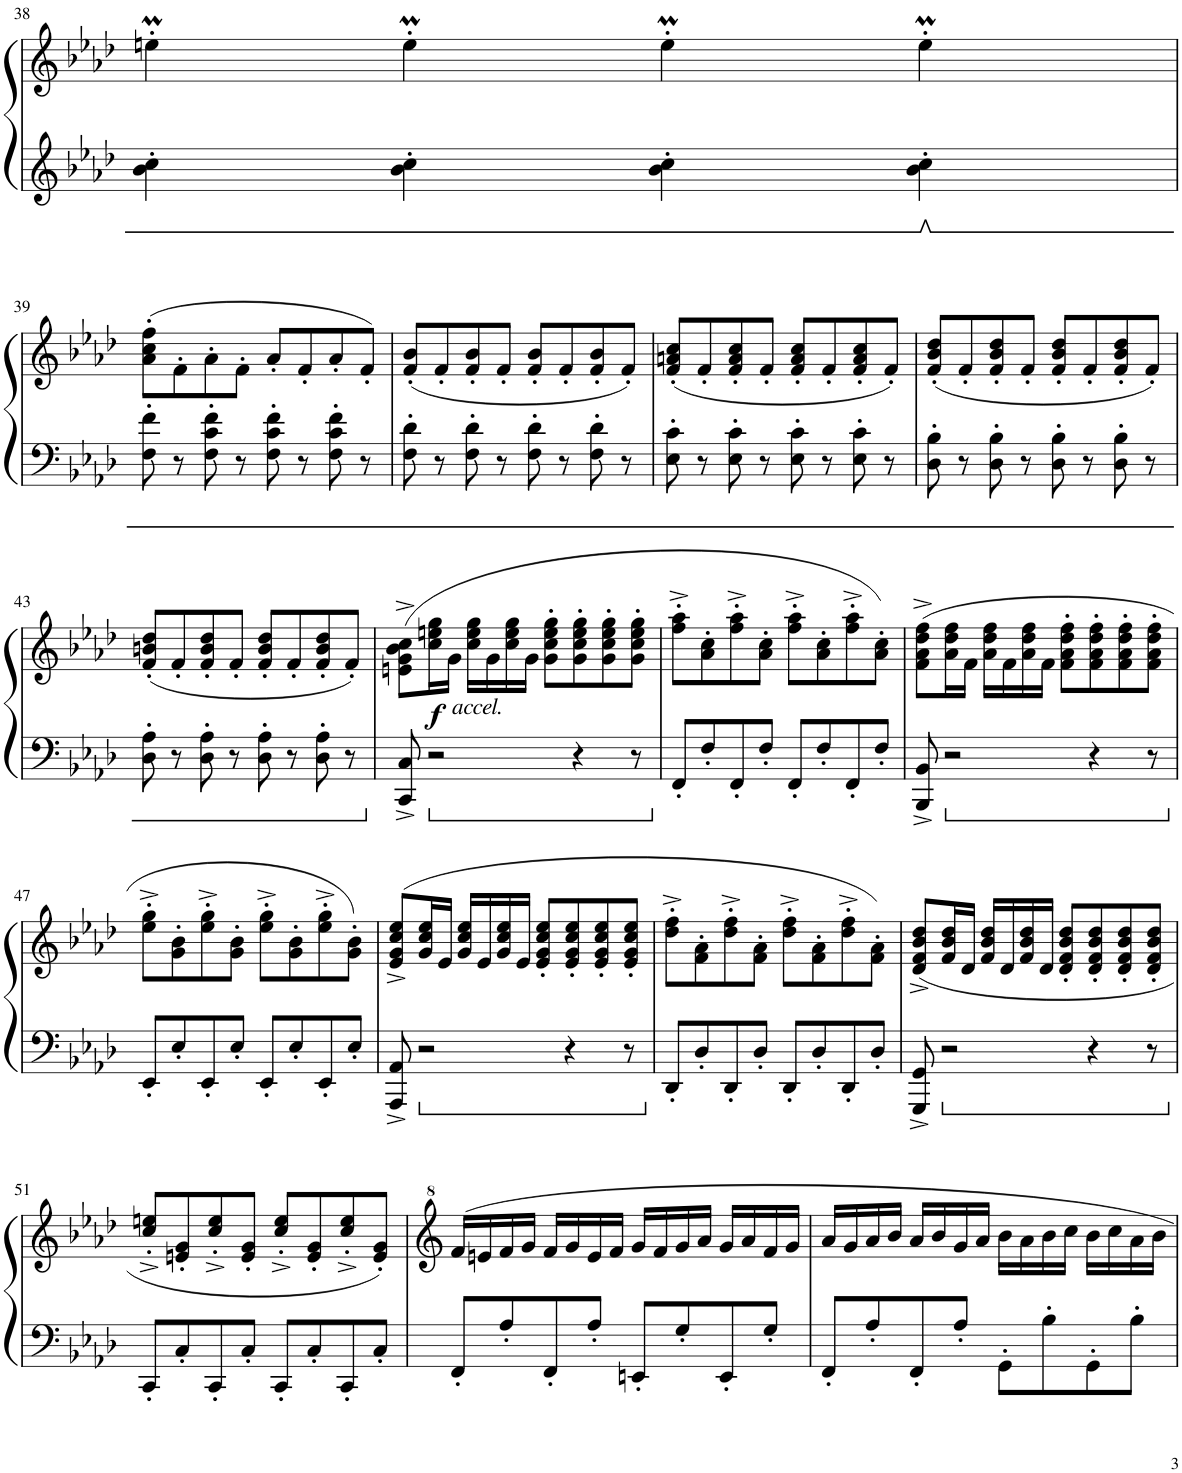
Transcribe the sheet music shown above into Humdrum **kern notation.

**kern	**kern	**dynam
*part1	*part1	*part1
*staff2	*staff1	*staff1/2
*I"Piano	*	*
*I'Pno.	*	*
!!LO:PB:g=z
*clefG2	*clefG2	*
*k[b-e-a-d-]	*k[b-e-a-d-]	*
*M4/4	*M4/4	*
*met(c)	*met(c)	*
=38	=38	=38
4b-\' 4cc\'	4eenm'\	.
4b-\' 4cc\'	4eem'\	.
4b-\' 4cc\'	4eem'\	.
4b-\' 4cc\'	4eem'\	.
!!LO:LB:g=z
=39	=39	=39
8F\' 8f\'	(8a-\' 8cc\' 8ff\'L	.
8r	8f'\	.
8F\' 8c\' 8f\'	8a-'\	.
8r	8f'\J	.
8F\' 8c\' 8f\'	8a-'/L	.
8r	8f'/	.
8F\' 8c\' 8f\'	8a-'/	.
8r	8f'/J)	.
=40	=40	=40
8F\' 8d-\'	(8f/' 8b-/'L	.
8r	8f'/	.
8F\' 8d-\'	8f/' 8b-/'	.
8r	8f'/J	.
8F\' 8d-\'	8f/' 8b-/'L	.
8r	8f'/	.
8F\' 8d-\'	8f/' 8b-/'	.
8r	8f'/J)	.
=41	=41	=41
8E-\' 8c\'	(8f/' 8an/' 8cc/'L	.
8r	8f'/	.
8E-\' 8c\'	8f/' 8a/' 8cc/'	.
8r	8f'/J	.
8E-\' 8c\'	8f/' 8a/' 8cc/'L	.
8r	8f'/	.
8E-\' 8c\'	8f/' 8a/' 8cc/'	.
8r	8f'/J)	.
=42	=42	=42
8D-\' 8B-\'	(8f/' 8b-/' 8dd-/'L	.
8r	8f'/	.
8D-\' 8B-\'	8f/' 8b-/' 8dd-/'	.
8r	8f'/J	.
8D-\' 8B-\'	8f/' 8b-/' 8dd-/'L	.
8r	8f'/	.
8D-\' 8B-\'	8f/' 8b-/' 8dd-/'	.
8r	8f'/J)	.
!!LO:LB:g=z
=43	=43	=43
8D-\' 8A-\'	(8f/' 8bn/' 8dd-/'L	.
8r	8f'/	.
8D-\' 8A-\'	8f/' 8b/' 8dd-/'	.
8r	8f'/J	.
8D-\' 8A-\'	8f/' 8b/' 8dd-/'L	.
8r	8f'/	.
8D-\' 8A-\'	8f/' 8b/' 8dd-/'	.
8r	8f'/J)	.
=44	=44	=44
!	!LO:TX:b:i:t=accel.	!
8CC/^ 8C/^	(8en\^ 8g\^ 8b-\^ 8cc\^L	.
!	!	!LO:DY:b
2r	16cc\ 16een\ 16gg\L	f
.	16g\JJ	.
.	16cc\ 16ee\ 16gg\LL	.
.	16g\	.
.	16cc\ 16ee\ 16gg\	.
.	16g\JJ	.
.	8g\' 8cc\' 8ee\' 8gg\'L	.
4r	8g\' 8cc\' 8ee\' 8gg\'	.
.	8g\' 8cc\' 8ee\' 8gg\'	.
8r	8g\' 8cc\' 8ee\' 8gg\'J	.
=45	=45	=45
8FF'/L	8ff\'^ 8aa-\'^L	.
8F'/	8a-\' 8cc\'	.
8FF'/	8ff\'^ 8aa-\'^	.
8F'/J	8a-\' 8cc\'J	.
8FF'/L	8ff\'^ 8aa-\'^L	.
8F'/	8a-\' 8cc\'	.
8FF'/	8ff\'^ 8aa-\'^	.
8F'/J	8a-\' 8cc\'J)	.
=46	=46	=46
8BBB-/^ 8BB-/^	(8f\^ 8a-\^ 8dd-\^ 8ff\^L	.
2r	16a-\ 16dd-\ 16ff\L	.
.	16f\JJ	.
.	16a-\ 16dd-\ 16ff\LL	.
.	16f\	.
.	16a-\ 16dd-\ 16ff\	.
.	16f\JJ	.
.	8f\' 8a-\' 8dd-\' 8ff\'L	.
4r	8f\' 8a-\' 8dd-\' 8ff\'	.
.	8f\' 8a-\' 8dd-\' 8ff\'	.
8r	8f\' 8a-\' 8dd-\' 8ff\'J	.
!!LO:LB:g=z
=47	=47	=47
8EE-'/L	8ee-\'^ 8gg\'^L	.
8E-'/	8g\' 8b-\'	.
8EE-'/	8ee-\'^ 8gg\'^	.
8E-'/J	8g\' 8b-\'J	.
8EE-'/L	8ee-\'^ 8gg\'^L	.
8E-'/	8g\' 8b-\'	.
8EE-'/	8ee-\'^ 8gg\'^	.
8E-'/J	8g\' 8b-\'J)	.
=48	=48	=48
8AAA-/^ 8AA-/^	(8e-/^ 8g/^ 8cc/^ 8ee-/^L	.
2r	16g/ 16cc/ 16ee-/L	.
.	16e-/JJ	.
.	16g/ 16cc/ 16ee-/LL	.
.	16e-/	.
.	16g/ 16cc/ 16ee-/	.
.	16e-/JJ	.
.	8e-/' 8g/' 8cc/' 8ee-/'L	.
4r	8e-/' 8g/' 8cc/' 8ee-/'	.
.	8e-/' 8g/' 8cc/' 8ee-/'	.
8r	8e-/' 8g/' 8cc/' 8ee-/'J	.
=49	=49	=49
8DD-'/L	8dd-\'^ 8ff\'^L	.
8D-'/	8f\' 8a-\'	.
8DD-'/	8dd-\'^ 8ff\'^	.
8D-'/J	8f\' 8a-\'J	.
8DD-'/L	8dd-\'^ 8ff\'^L	.
8D-'/	8f\' 8a-\'	.
8DD-'/	8dd-\'^ 8ff\'^	.
8D-'/J	8f\' 8a-\'J)	.
=50	=50	=50
8GGG/^ 8GG/^	(8d-/^ 8f/^ 8b-/^ 8dd-/^L	.
2r	16f/ 16b-/ 16dd-/L	.
.	16d-/JJ	.
.	16f/ 16b-/ 16dd-/LL	.
.	16d-/	.
.	16f/ 16b-/ 16dd-/	.
.	16d-/JJ	.
.	8d-/' 8f/' 8b-/' 8dd-/'L	.
4r	8d-/' 8f/' 8b-/' 8dd-/'	.
.	8d-/' 8f/' 8b-/' 8dd-/'	.
8r	8d-/' 8f/' 8b-/' 8dd-/'J	.
!!LO:LB:g=z
=51	=51	=51
8CC'/L	8cc/'^ 8een/'^L	.
8C'/	8en/' 8g/'	.
8CC'/	8cc/'^ 8ee/'^	.
8C'/J	8e/' 8g/'J	.
8CC'/L	8cc/'^ 8ee/'^L	.
8C'/	8e/' 8g/'	.
8CC'/	8cc/'^ 8ee/'^	.
8C'/J	8e/' 8g/'J)	.
=52	=52	=52
8FF'/L	16ff/LL	.
.	16een/	.
8A-'/	16ff/	.
.	16gg/JJ	.
8FF'/	16ff/LL	.
.	16gg/	.
8A-'/J	16ee/	.
.	16ff/JJ	.
8EEn'/L	16gg/LL	.
.	16ff/	.
8G'/	16gg/	.
.	16aa-/JJ	.
8EE'/	16gg/LL	.
.	16aa-/	.
8G'/J	16ff/	.
.	16gg/JJ	.
=53	=53	=53
8FF'/L	16aa-/LL	.
.	16gg/	.
8A-'/	16aa-/	.
.	16bb-/JJ	.
8FF'/	16aa-/LL	.
.	16bb-/	.
8A-'/J	16gg/	.
.	16aa-/JJ	.
8GG'\L	16bb-\LL	.
.	16aa-\	.
8B-'\	16bb-\	.
.	16ccc\JJ	.
8GG'\	16bb-\LL	.
.	16ccc\	.
8B-'\J	16aa-\	.
.	16bb-\JJ	.
=	=	=
*-	*-	*-
